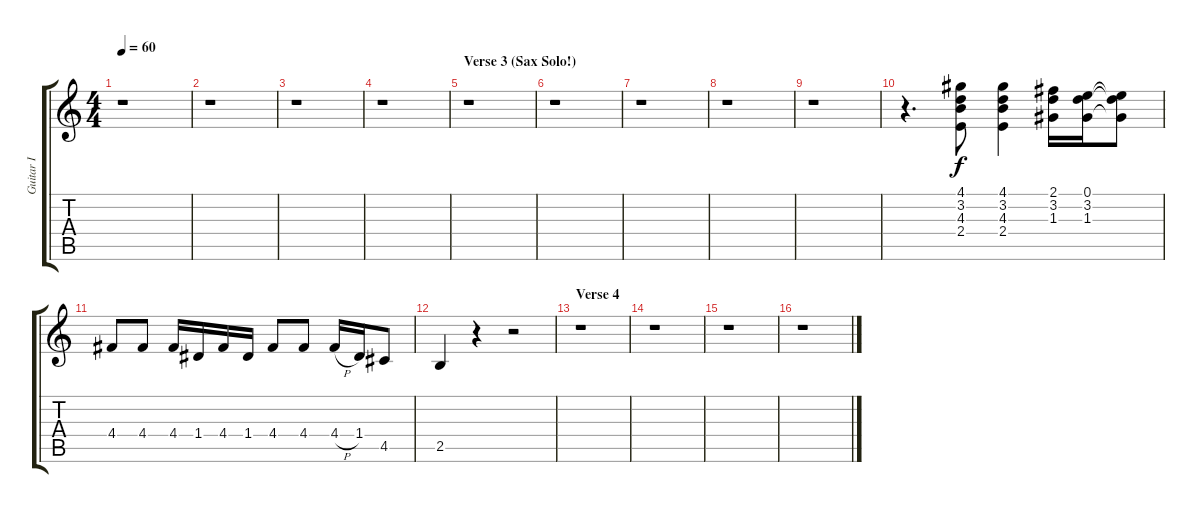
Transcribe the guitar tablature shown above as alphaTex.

\track ("Guitar I" "Guitar I") {instrument acousticguitarnylon}
\staff {score tabs}
\tuning (E4 B3 G3 D3 A2 E2) {hide}
\ts (4 4)
\tempo 60
\clef g2
\ks c
r.1{dy f} |
r.1 |
r.1 |
r.1 |
\section ("" "Verse 3 (Sax Solo!)")
r.1 |
r.1 |
r.1 |
r.1 |
r.1 |
r.4{d} (4.1 3.2 4.3 2.4).8 (4.1 3.2 4.3 2.4).4 (2.1 3.2 1.3).16 (0.1 3.2 1.3).16 (0.1{t} 3.2{t} 1.3{t}).8 |
4.4.8 4.4.8 4.4.16 1.4.16 4.4.16 1.4.16 4.4.8 4.4.8 4.4{h}.16 1.4.16 4.5.8 |
2.5.4 r.4 r.2 |
\section ("" "Verse 4")
r.1 |
r.1 |
r.1 |
r.1
